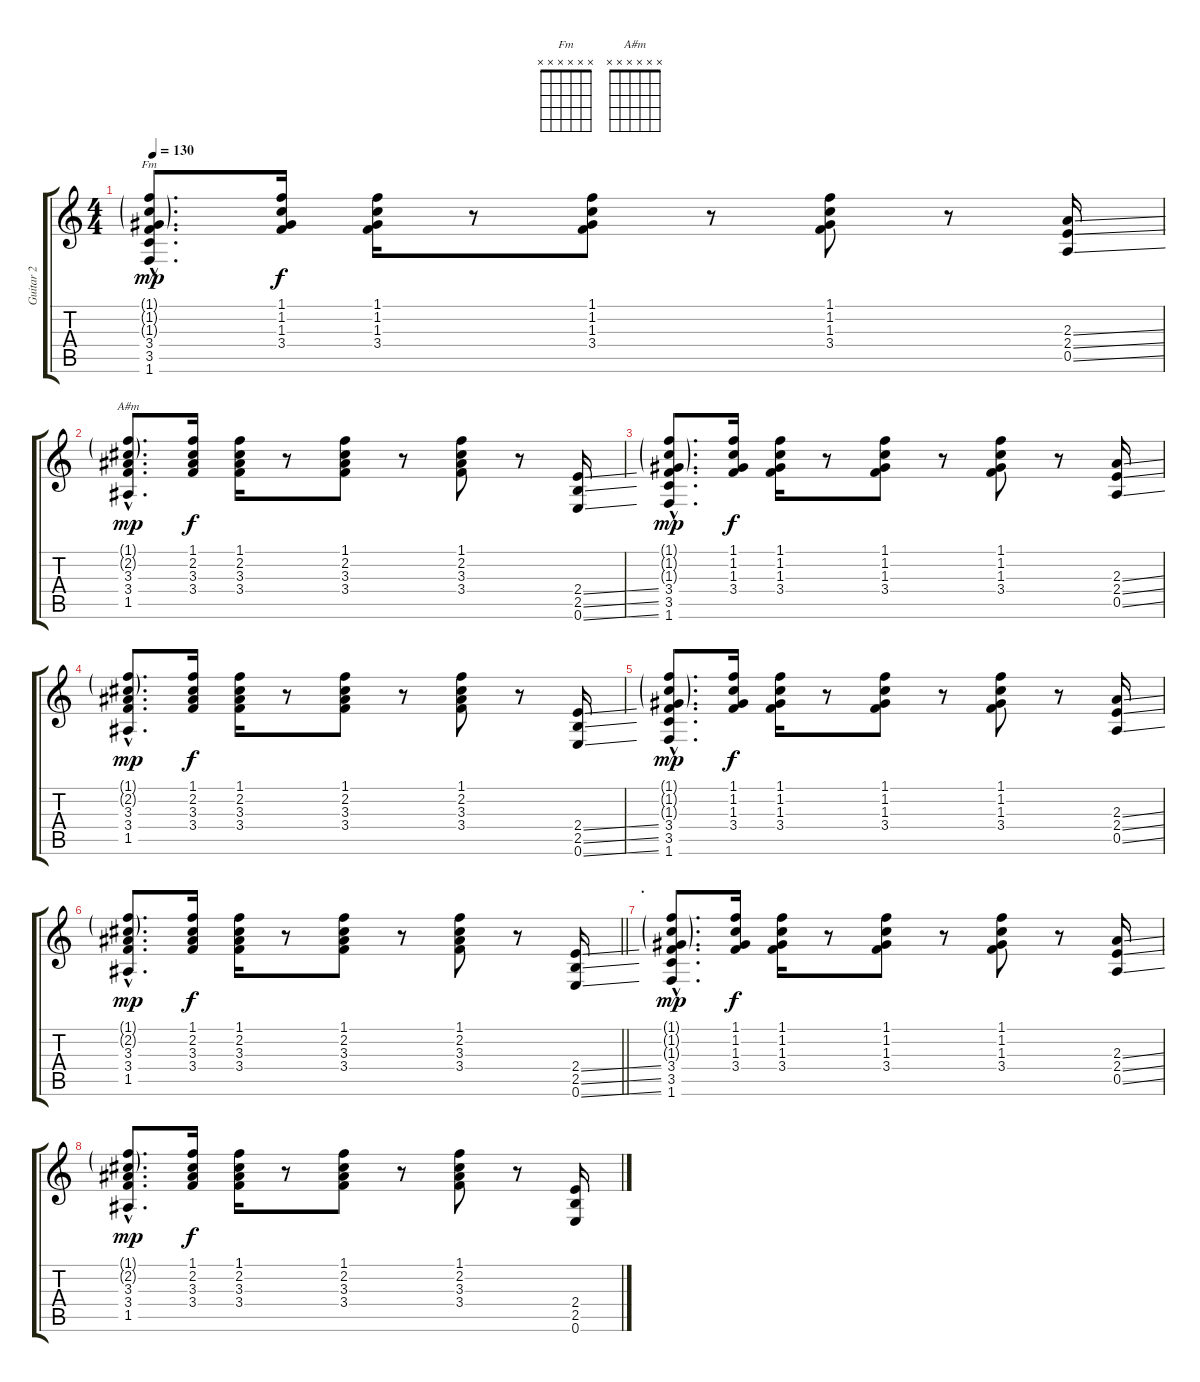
\track ("Guitar 2" "Guitar 2") {instrument acousticguitarnylon}
\staff {score tabs}
\tuning (E4 B3 G3 D3 A2 E2) {hide}
\chord ("Fm" x x x x x x)
\chord ("A#m" x x x x x x)
\ts (4 4)
\tempo 130
\clef g2
\ks c
(1.1{g hac} 1.2{g hac} 1.3{g hac} 3.4{hac} 3.5{hac} 1.6{hac}).8{d ch "Fm" dy mp} (1.1 1.2 1.3 3.4).16{dy f} (1.1 1.2 1.3 3.4).16 r.8 (1.1 1.2 1.3 3.4).8 r.8 (1.1 1.2 1.3 3.4).8 r.8 (2.3{ss} 2.4{ss} 0.5{ss}).16 |
(1.1{g hac} 2.2{g hac} 3.3{hac} 3.4{hac} 1.5{hac}).8{d ch "A#m" dy mp} (1.1 2.2 3.3 3.4).16{dy f} (1.1 2.2 3.3 3.4).16 r.8 (1.1 2.2 3.3 3.4).8 r.8 (1.1 2.2 3.3 3.4).8 r.8 (2.4{ss} 2.5{ss} 0.6{ss}).16 |
(1.1{g hac} 1.2{g hac} 1.3{g hac} 3.4{hac} 3.5{hac} 1.6{hac}).8{d dy mp} (1.1 1.2 1.3 3.4).16{dy f} (1.1 1.2 1.3 3.4).16 r.8 (1.1 1.2 1.3 3.4).8 r.8 (1.1 1.2 1.3 3.4).8 r.8 (2.3{ss} 2.4{ss} 0.5{ss}).16 |
(1.1{g hac} 2.2{g hac} 3.3{hac} 3.4{hac} 1.5{hac}).8{d dy mp} (1.1 2.2 3.3 3.4).16{dy f} (1.1 2.2 3.3 3.4).16 r.8 (1.1 2.2 3.3 3.4).8 r.8 (1.1 2.2 3.3 3.4).8 r.8 (2.4{ss} 2.5{ss} 0.6{ss}).16 |
(1.1{g hac} 1.2{g hac} 1.3{g hac} 3.4{hac} 3.5{hac} 1.6{hac}).8{d dy mp} (1.1 1.2 1.3 3.4).16{dy f} (1.1 1.2 1.3 3.4).16 r.8 (1.1 1.2 1.3 3.4).8 r.8 (1.1 1.2 1.3 3.4).8 r.8 (2.3{ss} 2.4{ss} 0.5{ss}).16 |
\barLineRight lightlight
(1.1{g hac} 2.2{g hac} 3.3{hac} 3.4{hac} 1.5{hac}).8{d dy mp} (1.1 2.2 3.3 3.4).16{dy f} (1.1 2.2 3.3 3.4).16 r.8 (1.1 2.2 3.3 3.4).8 r.8 (1.1 2.2 3.3 3.4).8 r.8 (2.4{ss} 2.5{ss} 0.6{ss}).16 |
\section ("" ".")
(1.1{g hac} 1.2{g hac} 1.3{g hac} 3.4{hac} 3.5{hac} 1.6{hac}).8{d dy mp} (1.1 1.2 1.3 3.4).16{dy f} (1.1 1.2 1.3 3.4).16 r.8 (1.1 1.2 1.3 3.4).8 r.8 (1.1 1.2 1.3 3.4).8 r.8 (2.3{ss} 2.4{ss} 0.5{ss}).16 |
(1.1{g hac} 2.2{g hac} 3.3{hac} 3.4{hac} 1.5{hac}).8{d dy mp} (1.1 2.2 3.3 3.4).16{dy f} (1.1 2.2 3.3 3.4).16 r.8 (1.1 2.2 3.3 3.4).8 r.8 (1.1 2.2 3.3 3.4).8 r.8 (2.4{ss} 2.5{ss} 0.6{ss}).16
